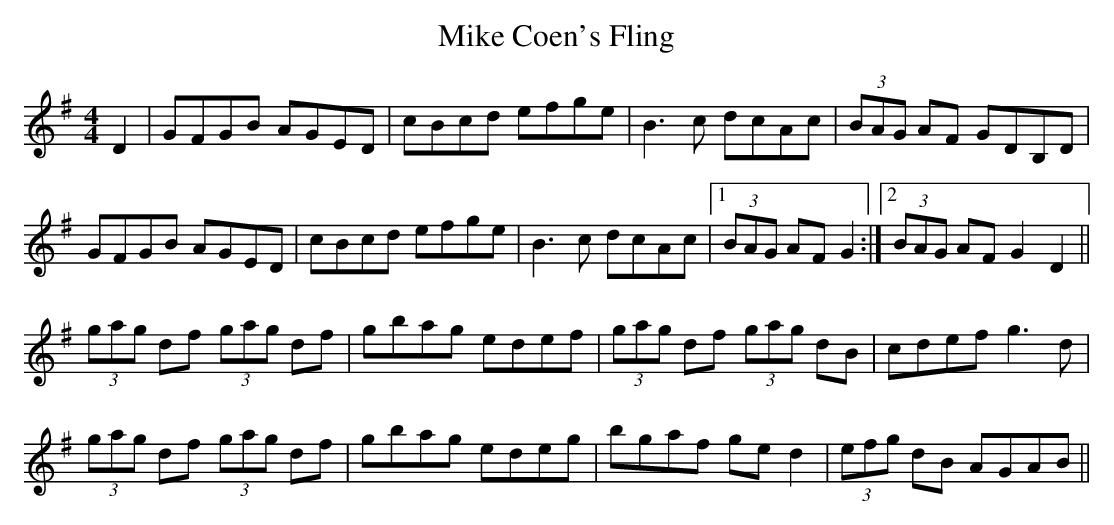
X:1
T: Mike Coen's Fling
M: 4/4
L: 1/8
K: G
D2 | GFGB AGED | cBcd efge | B3 c dcAc |\
(3BAG AF GDB,D |
GFGB AGED | cBcd efge | B3 c dcAc |1 (3BAG AF G2 :|2\
(3BAG AF G2 D2||
(3gag df (3gag df | gbag edef | (3gag df (3gag dB |\
cdef g3 d |
(3gag df (3gag df | gbag edeg | bgaf ge d2 |\
(3efg dB AGAB ||
